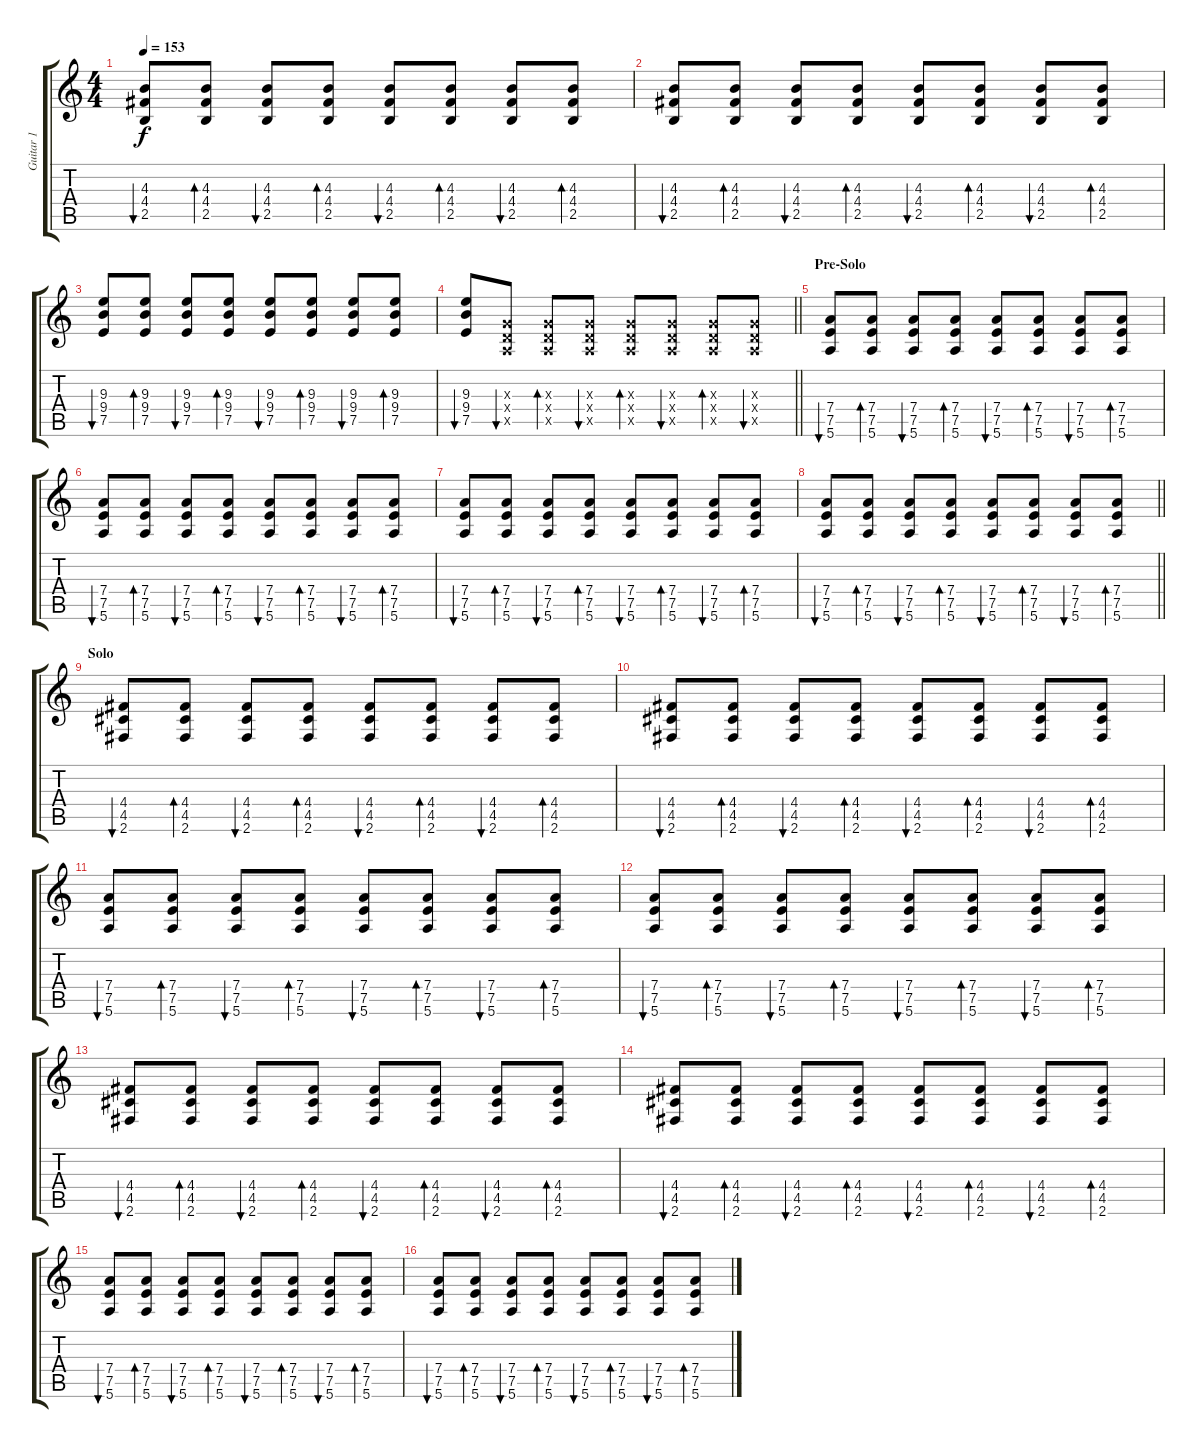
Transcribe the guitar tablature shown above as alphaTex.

\track ("Guitar 1" "Guitar 1") {instrument acousticguitarnylon}
\staff {score tabs}
\tuning (E4 B3 G3 D3 A2 E2) {hide}
\ts (4 4)
\tempo 153
\clef g2
\ks c
(4.3 4.4 2.5).8{bu 60 dy f} (4.3 4.4 2.5).8{bd 60} (4.3 4.4 2.5).8{bu 60} (4.3 4.4 2.5).8{bd 60} (4.3 4.4 2.5).8{bu 60} (4.3 4.4 2.5).8{bd 60} (4.3 4.4 2.5).8{bu 60} (4.3 4.4 2.5).8{bd 60} |
(4.3 4.4 2.5).8{bu 60} (4.3 4.4 2.5).8{bd 60} (4.3 4.4 2.5).8{bu 60} (4.3 4.4 2.5).8{bd 60} (4.3 4.4 2.5).8{bu 60} (4.3 4.4 2.5).8{bd 60} (4.3 4.4 2.5).8{bu 60} (4.3 4.4 2.5).8{bd 60} |
(9.3 9.4 7.5).8{bu 60} (9.3 9.4 7.5).8{bd 60} (9.3 9.4 7.5).8{bu 60} (9.3 9.4 7.5).8{bd 60} (9.3 9.4 7.5).8{bu 60} (9.3 9.4 7.5).8{bd 60} (9.3 9.4 7.5).8{bu 60} (9.3 9.4 7.5).8{bd 60} |
\barLineRight lightlight
(9.3 9.4 7.5).8{bu 60} (0.3{x} 0.4{x} 0.5{x}).8{bu 60} (0.3{x} 0.4{x} 0.5{x}).8{bd 60} (0.3{x} 0.4{x} 0.5{x}).8{bu 60} (0.3{x} 0.4{x} 0.5{x}).8{bd 60} (0.3{x} 0.4{x} 0.5{x}).8{bu 60} (0.3{x} 0.4{x} 0.5{x}).8{bd 60} (0.3{x} 0.4{x} 0.5{x}).8{bu 60} |
\section ("" "Pre-Solo")
(7.4 7.5 5.6).8{bu 60} (7.4 7.5 5.6).8{bd 60} (7.4 7.5 5.6).8{bu 60} (7.4 7.5 5.6).8{bd 60} (7.4 7.5 5.6).8{bu 60} (7.4 7.5 5.6).8{bd 60} (7.4 7.5 5.6).8{bu 60} (7.4 7.5 5.6).8{bd 60} |
(7.4 7.5 5.6).8{bu 60} (7.4 7.5 5.6).8{bd 60} (7.4 7.5 5.6).8{bu 60} (7.4 7.5 5.6).8{bd 60} (7.4 7.5 5.6).8{bu 60} (7.4 7.5 5.6).8{bd 60} (7.4 7.5 5.6).8{bu 60} (7.4 7.5 5.6).8{bd 60} |
(7.4 7.5 5.6).8{bu 60} (7.4 7.5 5.6).8{bd 60} (7.4 7.5 5.6).8{bu 60} (7.4 7.5 5.6).8{bd 60} (7.4 7.5 5.6).8{bu 60} (7.4 7.5 5.6).8{bd 60} (7.4 7.5 5.6).8{bu 60} (7.4 7.5 5.6).8{bd 60} |
\barLineRight lightlight
(7.4 7.5 5.6).8{bu 60} (7.4 7.5 5.6).8{bd 60} (7.4 7.5 5.6).8{bu 60} (7.4 7.5 5.6).8{bd 60} (7.4 7.5 5.6).8{bu 60} (7.4 7.5 5.6).8{bd 60} (7.4 7.5 5.6).8{bu 60} (7.4 7.5 5.6).8{bd 60} |
\section ("" "Solo")
(4.4 4.5 2.6).8{bu 60} (4.4 4.5 2.6).8{bd 60} (4.4 4.5 2.6).8{bu 60} (4.4 4.5 2.6).8{bd 60} (4.4 4.5 2.6).8{bu 60} (4.4 4.5 2.6).8{bd 60} (4.4 4.5 2.6).8{bu 60} (4.4 4.5 2.6).8{bd 60} |
(4.4 4.5 2.6).8{bu 60} (4.4 4.5 2.6).8{bd 60} (4.4 4.5 2.6).8{bu 60} (4.4 4.5 2.6).8{bd 60} (4.4 4.5 2.6).8{bu 60} (4.4 4.5 2.6).8{bd 60} (4.4 4.5 2.6).8{bu 60} (4.4 4.5 2.6).8{bd 60} |
(7.4 7.5 5.6).8{bu 60} (7.4 7.5 5.6).8{bd 60} (7.4 7.5 5.6).8{bu 60} (7.4 7.5 5.6).8{bd 60} (7.4 7.5 5.6).8{bu 60} (7.4 7.5 5.6).8{bd 60} (7.4 7.5 5.6).8{bu 60} (7.4 7.5 5.6).8{bd 60} |
(7.4 7.5 5.6).8{bu 60} (7.4 7.5 5.6).8{bd 60} (7.4 7.5 5.6).8{bu 60} (7.4 7.5 5.6).8{bd 60} (7.4 7.5 5.6).8{bu 60} (7.4 7.5 5.6).8{bd 60} (7.4 7.5 5.6).8{bu 60} (7.4 7.5 5.6).8{bd 60} |
(4.4 4.5 2.6).8{bu 60} (4.4 4.5 2.6).8{bd 60} (4.4 4.5 2.6).8{bu 60} (4.4 4.5 2.6).8{bd 60} (4.4 4.5 2.6).8{bu 60} (4.4 4.5 2.6).8{bd 60} (4.4 4.5 2.6).8{bu 60} (4.4 4.5 2.6).8{bd 60} |
(4.4 4.5 2.6).8{bu 60} (4.4 4.5 2.6).8{bd 60} (4.4 4.5 2.6).8{bu 60} (4.4 4.5 2.6).8{bd 60} (4.4 4.5 2.6).8{bu 60} (4.4 4.5 2.6).8{bd 60} (4.4 4.5 2.6).8{bu 60} (4.4 4.5 2.6).8{bd 60} |
(7.4 7.5 5.6).8{bu 60} (7.4 7.5 5.6).8{bd 60} (7.4 7.5 5.6).8{bu 60} (7.4 7.5 5.6).8{bd 60} (7.4 7.5 5.6).8{bu 60} (7.4 7.5 5.6).8{bd 60} (7.4 7.5 5.6).8{bu 60} (7.4 7.5 5.6).8{bd 60} |
(7.4 7.5 5.6).8{bu 60} (7.4 7.5 5.6).8{bd 60} (7.4 7.5 5.6).8{bu 60} (7.4 7.5 5.6).8{bd 60} (7.4 7.5 5.6).8{bu 60} (7.4 7.5 5.6).8{bd 60} (7.4 7.5 5.6).8{bu 60} (7.4 7.5 5.6).8{bd 60}
